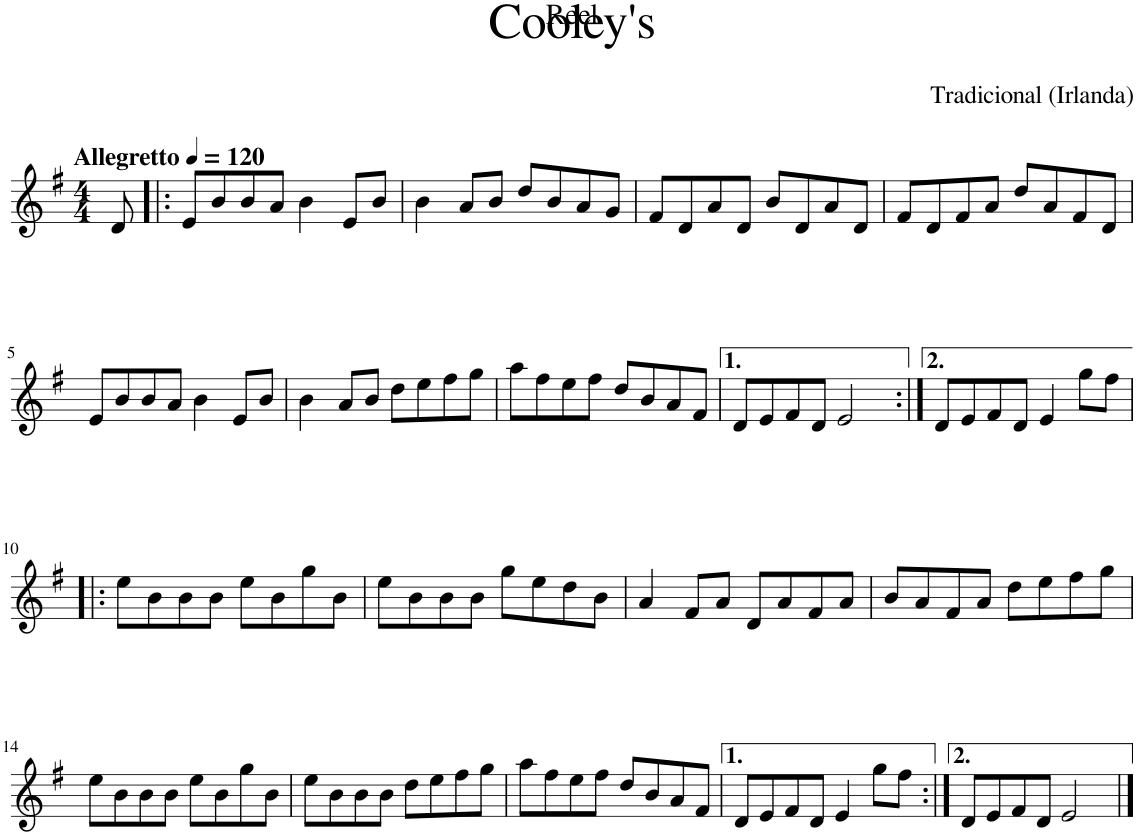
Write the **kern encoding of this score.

**kern
*part1
*staff1
*I"Piano
*I'Pno
*clefG2
*k[f#]
*M4/4
*MM120
=
!LO:TX:a:B:t=Allegretto
8d/
=1!|:
8e/L
8b/
8b/
8a/J
4b\
8e/L
8b/J
=2
4b\
8a/L
8b/J
8dd/L
8b/
8a/
8g/J
=3
8f#/L
8d/
8a/
8d/J
8b/L
8d/
8a/
8d/J
=4
8f#/L
8d/
8f#/
8a/J
8dd/L
8a/
8f#/
8d/J
!!LO:LB:g=z
=5
8e/L
8b/
8b/
8a/J
4b\
8e/L
8b/J
=6
4b\
8a/L
8b/J
8dd\L
8ee\
8ff#\
8gg\J
=7
8aa\L
8ff#\
8ee\
8ff#\J
8dd/L
8b/
8a/
8f#/J
=8
8d/L
8e/
8f#/
8d/J
2e/
=9:|!
8d/L
8e/
8f#/
8d/J
4e/
8gg\L
8ff#\J
!!LO:LB:g=z
=10!|:
8ee\L
8b\
8b\
8b\J
8ee\L
8b\
8gg\
8b\J
=11
8ee\L
8b\
8b\
8b\J
8gg\L
8ee\
8dd\
8b\J
=12
4a/
8f#/L
8a/J
8d/L
8a/
8f#/
8a/J
=13
8b/L
8a/
8f#/
8a/J
8dd\L
8ee\
8ff#\
8gg\J
!!LO:LB:g=z
=14
8ee\L
8b\
8b\
8b\J
8ee\L
8b\
8gg\
8b\J
=15
8ee\L
8b\
8b\
8b\J
8dd\L
8ee\
8ff#\
8gg\J
=16
8aa\L
8ff#\
8ee\
8ff#\J
8dd/L
8b/
8a/
8f#/J
=17
8d/L
8e/
8f#/
8d/J
4e/
8gg\L
8ff#\J
=18:|!
8d/L
8e/
8f#/
8d/J
2e/
==
*-
